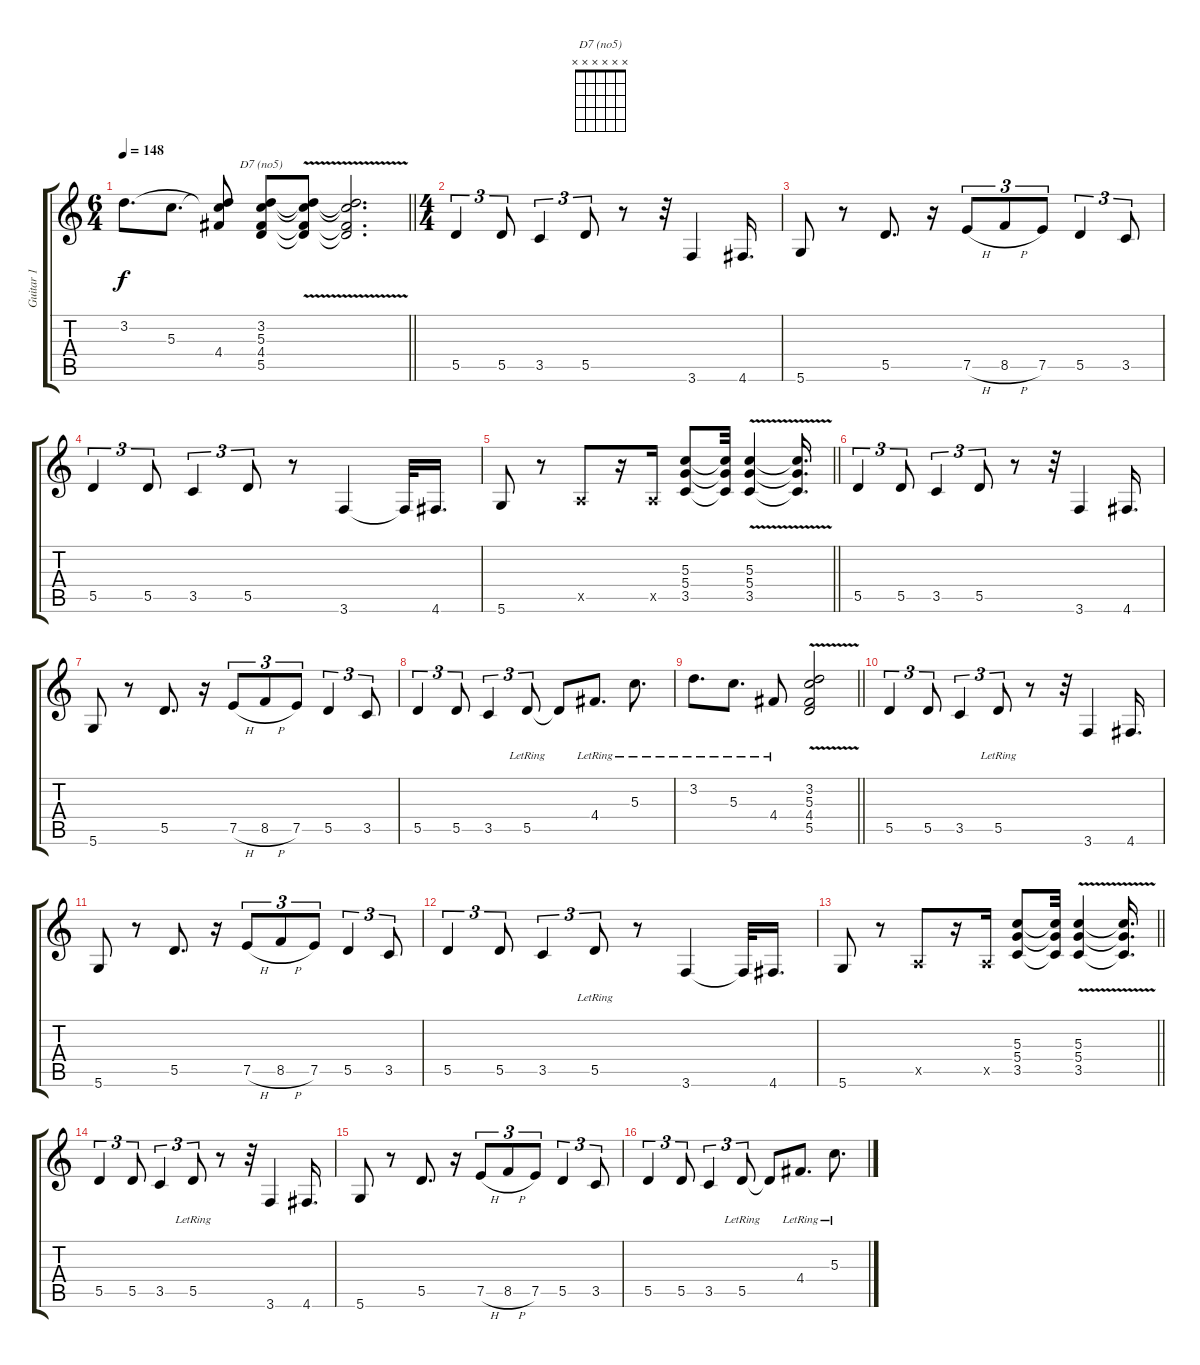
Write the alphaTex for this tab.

\track ("Guitar 1" "Guitar 1") {instrument overdrivenguitar}
\staff {score tabs}
\tuning (E4 B3 G3 D3 A2 D2) {hide}
\chord ("D7 (no5)" x x x x x x)
\ts (6 4)
\tempo 148
\clef g2
\barLineRight lightlight
\ks c
3.2.8{d dy f} 5.3.8{d} (3.2{t} 5.3{t} 4.4).8 (3.2 5.3 4.4 5.5).8{ch "D7 (no5)" instrument overdrivenguitar} (3.2{v t} 5.3{v t} 4.4{v t} 5.5{v t}).8{volume 15} (3.2{t} 5.3{t} 4.4{t} 5.5{t}).2{d} |
\ts (4 4)
\section ("" "")
5.5.4{tu (3 2)} 5.5.8{tu (3 2)} 3.5.4{tu (3 2)} 5.5.8{tu (3 2)} r.8 r.32 3.6.4 4.6.16{d} |
5.6.8 r.8 5.5.8{d} r.16 7.5{h}.8{tu (3 2)} 8.5{h}.8{tu (3 2)} 7.5.8{tu (3 2)} 5.5.4{tu (3 2)} 3.5.8{tu (3 2)} |
5.5.4{tu (3 2)} 5.5.8{tu (3 2)} 3.5.4{tu (3 2)} 5.5.8{tu (3 2)} r.8 3.6.4 3.6{t}.32 4.6.16{d} |
\barLineRight lightlight
5.6.8 r.8 0.5{x}.8 r.16 0.5{x}.16 (5.3 5.4 3.5).8 (5.3{t} 5.4{t} 3.5{t}).32 (5.3 5.4 3.5{v}).4 (5.3{t} 5.4{t} 3.5{t}).16{d} |
5.5.4{tu (3 2)} 5.5.8{tu (3 2)} 3.5.4{tu (3 2)} 5.5.8{tu (3 2)} r.8 r.32 3.6.4 4.6.16{d} |
5.6.8 r.8 5.5.8{d} r.16 7.5{h}.8{tu (3 2)} 8.5{h}.8{tu (3 2)} 7.5.8{tu (3 2)} 5.5.4{tu (3 2)} 3.5.8{tu (3 2)} |
5.5.4{tu (3 2)} 5.5.8{tu (3 2)} 3.5.4{tu (3 2)} 5.5{lr}.8{tu (3 2)} 5.5{t}.8 4.4{lr}.8{d} 5.3{lr}.8{d} |
\barLineRight lightlight
3.2{lr}.8{d} 5.3{lr}.8{d} 4.4{lr}.8 (3.2 5.3 4.4 5.5{v}).2 |
5.5.4{tu (3 2)} 5.5.8{tu (3 2)} 3.5.4{tu (3 2)} 5.5{lr}.8{tu (3 2)} r.8 r.32 3.6.4 4.6.16{d} |
5.6.8 r.8 5.5.8{d} r.16 7.5{h}.8{tu (3 2)} 8.5{h}.8{tu (3 2)} 7.5.8{tu (3 2)} 5.5.4{tu (3 2)} 3.5.8{tu (3 2)} |
5.5.4{tu (3 2)} 5.5.8{tu (3 2)} 3.5.4{tu (3 2)} 5.5{lr}.8{tu (3 2)} r.8 3.6.4 3.6{t}.32 4.6.16{d} |
\barLineRight lightlight
5.6.8 r.8 0.5{x}.8 r.16 0.5{x}.16 (5.3 5.4 3.5).8 (5.3{t} 5.4{t} 3.5{t}).32 (5.3 5.4 3.5{v}).4 (5.3{t} 5.4{t} 3.5{t}).16{d} |
5.5.4{tu (3 2)} 5.5.8{tu (3 2)} 3.5.4{tu (3 2)} 5.5{lr}.8{tu (3 2)} r.8 r.32 3.6.4 4.6.16{d} |
5.6.8 r.8 5.5.8{d} r.16 7.5{h}.8{tu (3 2)} 8.5{h}.8{tu (3 2)} 7.5.8{tu (3 2)} 5.5.4{tu (3 2)} 3.5.8{tu (3 2)} |
5.5.4{tu (3 2)} 5.5.8{tu (3 2)} 3.5.4{tu (3 2)} 5.5{lr}.8{tu (3 2)} 5.5{t}.8 4.4{lr}.8{d} 5.3{lr}.8{d}
